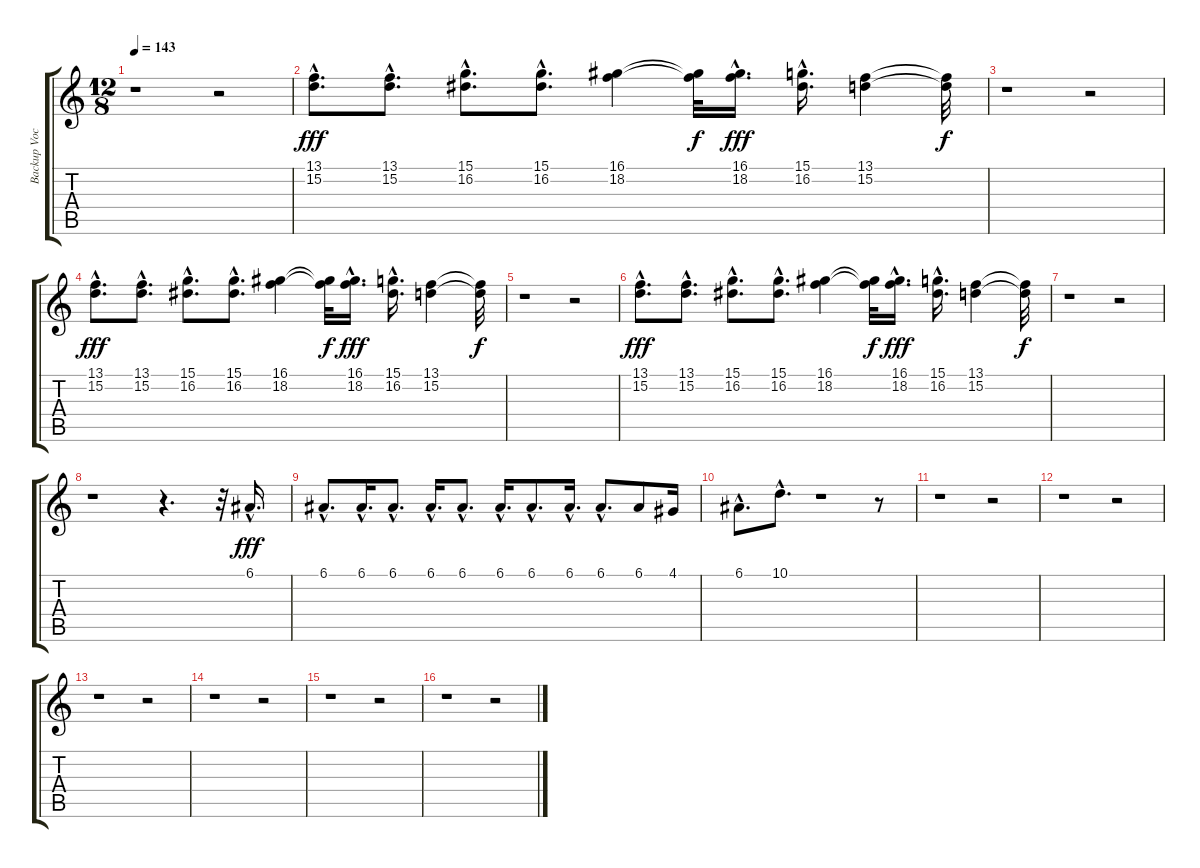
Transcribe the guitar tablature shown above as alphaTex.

\track ("Backup Vocals" "Backup Voc") {instrument trumpet}
\staff {score tabs}
\tuning (E4 B3 G3 D3 A2 E2) {hide}
\ts (12 8)
\tempo 143
\clef g2
\ks c
r.1{dy f} r.2 |
(13.1{hac} 15.2{hac}).8{d dy fff} (13.1{hac} 15.2{hac}).8{d} (15.1{hac} 16.2{hac}).8{d} (15.1{hac} 16.2{hac}).8{d} (16.1 18.2).4 (16.1{t} 18.2{t}).32{dy f} (16.1{hac} 18.2{hac}).16{d dy fff} (15.1{hac} 16.2{hac}).16{d} (13.1 15.2).4 (13.1{t} 15.2{t}).32{dy f} |
r.1 r.2 |
(13.1{hac} 15.2{hac}).8{d dy fff} (13.1{hac} 15.2{hac}).8{d} (15.1{hac} 16.2{hac}).8{d} (15.1{hac} 16.2{hac}).8{d} (16.1 18.2).4 (16.1{t} 18.2{t}).32{dy f} (16.1{hac} 18.2{hac}).16{d dy fff} (15.1{hac} 16.2{hac}).16{d} (13.1 15.2).4 (13.1{t} 15.2{t}).32{dy f} |
r.1 r.2 |
(13.1{hac} 15.2{hac}).8{d dy fff} (13.1{hac} 15.2{hac}).8{d} (15.1{hac} 16.2{hac}).8{d} (15.1{hac} 16.2{hac}).8{d} (16.1 18.2).4 (16.1{t} 18.2{t}).32{dy f} (16.1{hac} 18.2{hac}).16{d dy fff} (15.1{hac} 16.2{hac}).16{d} (13.1 15.2).4 (13.1{t} 15.2{t}).32{dy f} |
r.1 r.2 |
r.1 r.4{d} r.32 6.1{hac}.16{d dy fff} |
6.1{hac}.8{d} 6.1{hac}.16{d} 6.1{hac}.8{d} 6.1{hac}.16{d} 6.1{hac}.8{d} 6.1{hac}.16{d} 6.1{hac}.8{d} 6.1{hac}.16{d} 6.1{hac}.8{d} 6.1.8 4.1.16 |
6.1{hac}.8{d} 10.1{hac}.8{d} r.1 r.8 |
r.1 r.2 |
r.1 r.2 |
r.1 r.2 |
r.1 r.2 |
r.1 r.2 |
r.1 r.2
